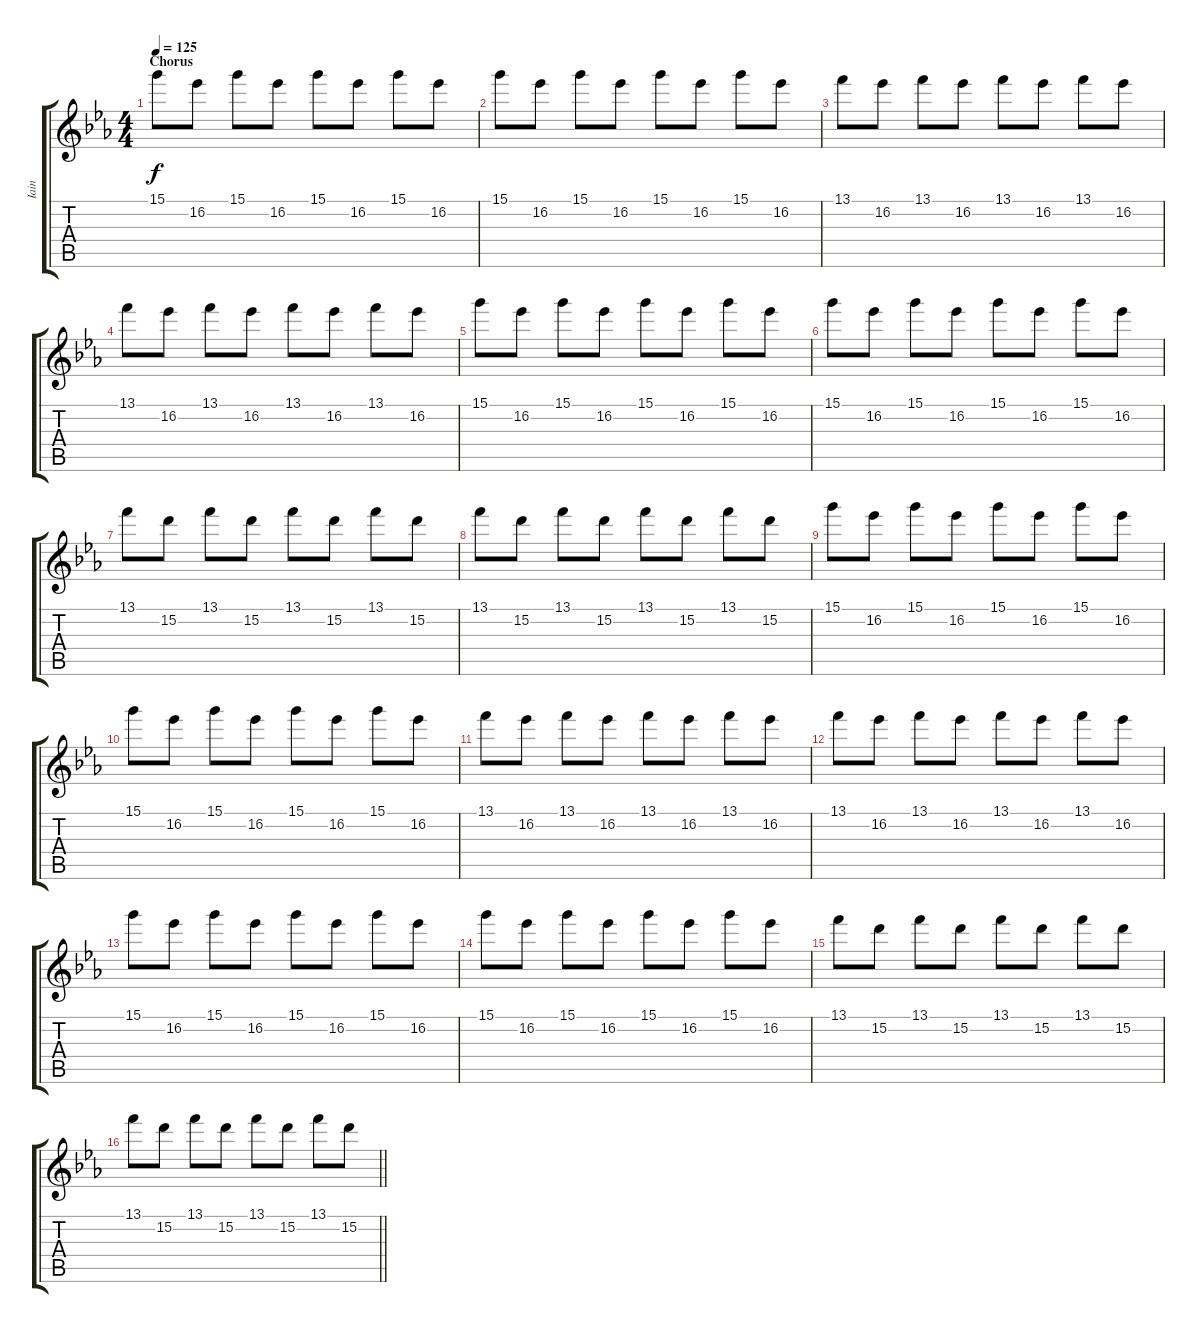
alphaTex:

\track ("Iain" "Iain") {instrument distortionguitar}
\staff {score tabs}
\tuning (E4 B3 G3 D3 A2 E2) {hide}
\ts (4 4)
\section ("" "Chorus")
\tempo 125
\clef g2
\ks eb
15.1.8{dy f} 16.2.8 15.1.8 16.2.8 15.1.8 16.2.8 15.1.8 16.2.8 |
15.1.8 16.2.8 15.1.8 16.2.8 15.1.8 16.2.8 15.1.8 16.2.8 |
13.1.8 16.2.8 13.1.8 16.2.8 13.1.8 16.2.8 13.1.8 16.2.8 |
13.1.8 16.2.8 13.1.8 16.2.8 13.1.8 16.2.8 13.1.8 16.2.8 |
15.1.8 16.2.8 15.1.8 16.2.8 15.1.8 16.2.8 15.1.8 16.2.8 |
15.1.8 16.2.8 15.1.8 16.2.8 15.1.8 16.2.8 15.1.8 16.2.8 |
13.1.8 15.2.8 13.1.8 15.2.8 13.1.8 15.2.8 13.1.8 15.2.8 |
13.1.8 15.2.8 13.1.8 15.2.8 13.1.8 15.2.8 13.1.8 15.2.8 |
15.1.8 16.2.8 15.1.8 16.2.8 15.1.8 16.2.8 15.1.8 16.2.8 |
15.1.8 16.2.8 15.1.8 16.2.8 15.1.8 16.2.8 15.1.8 16.2.8 |
13.1.8 16.2.8 13.1.8 16.2.8 13.1.8 16.2.8 13.1.8 16.2.8 |
13.1.8 16.2.8 13.1.8 16.2.8 13.1.8 16.2.8 13.1.8 16.2.8 |
15.1.8 16.2.8 15.1.8 16.2.8 15.1.8 16.2.8 15.1.8 16.2.8 |
15.1.8 16.2.8 15.1.8 16.2.8 15.1.8 16.2.8 15.1.8 16.2.8 |
13.1.8 15.2.8 13.1.8 15.2.8 13.1.8 15.2.8 13.1.8 15.2.8 |
\barLineRight lightlight
13.1.8 15.2.8 13.1.8 15.2.8 13.1.8 15.2.8 13.1.8 15.2.8
